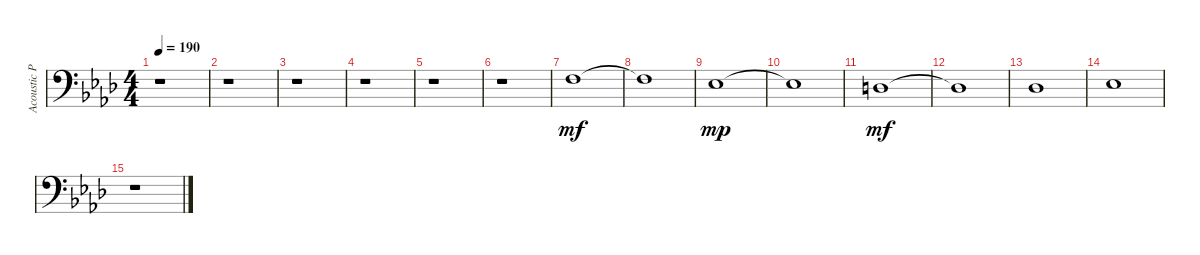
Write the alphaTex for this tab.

\track ("Acoustic Piano (Staff 2)" "Acoustic P") {instrument violin}
\staff {score}
\tuning (E4 B3 G3 D3 A2 E2 B1) {hide}
\ts (4 4)
\tempo 190
\clef f4
\ks ab
r.1{dy f} |
r.1 |
r.1 |
r.1 |
r.1 |
r.1 |
3.4.1{dy mf} |
3.4{t}.1 |
1.4.1{dy mp} |
1.4{t}.1 |
0.4.1{dy mf} |
0.4{t}.1 |
4.5.1 |
1.4.1 |
r.1
